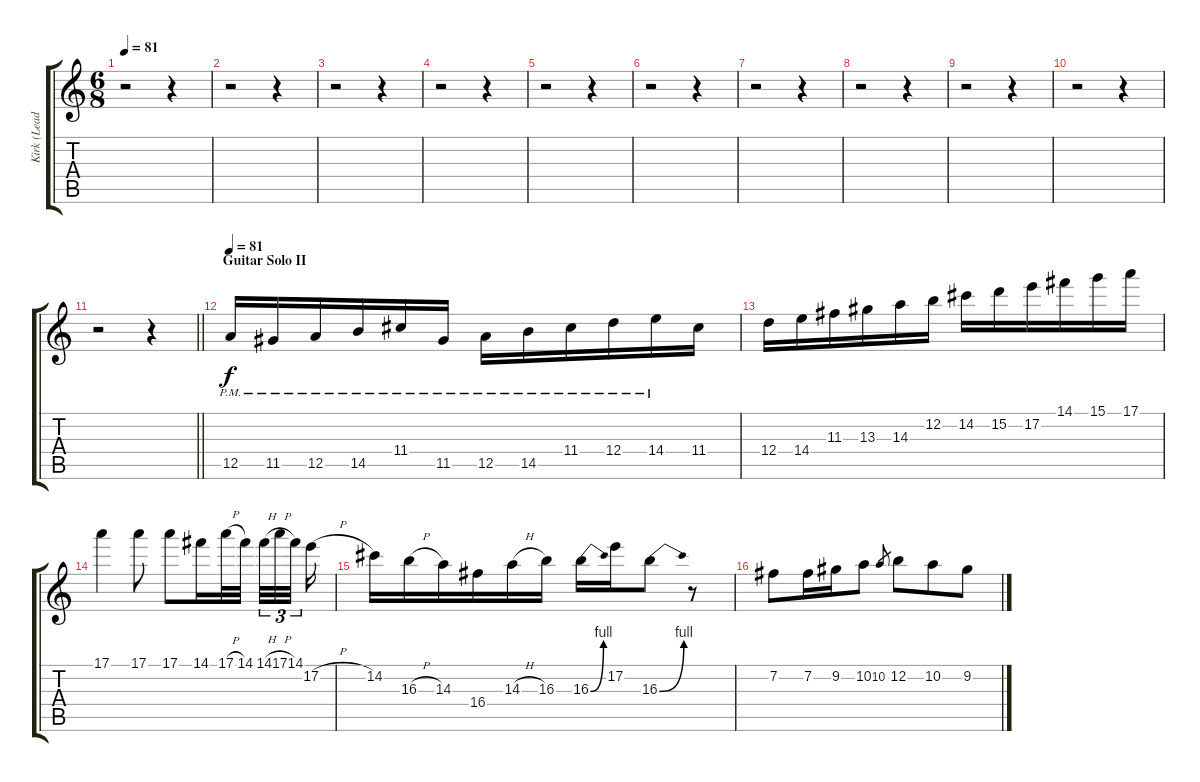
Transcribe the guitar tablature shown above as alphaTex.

\track ("Kirk (Lead Guitar)" "Kirk (Lead") {instrument distortionguitar}
\staff {score tabs}
\tuning (E4 B3 G3 D3 A2 E2) {hide}
\ts (6 8)
\tempo 81
\clef g2
\ks c
r.2{dy f} r.4 |
r.2 r.4 |
r.2 r.4 |
r.2 r.4 |
r.2 r.4 |
r.2 r.4 |
r.2 r.4 |
r.2 r.4 |
r.2 r.4 |
r.2 r.4 |
\barLineRight lightlight
r.2 r.4 |
\section ("" "Guitar Solo II")
\tempo 81
12.5{pm}.16{volume 16} 11.5{pm}.16 12.5{pm}.16 14.5{pm}.16 11.4{pm}.16 11.5{pm}.16 12.5{pm}.16 14.5{pm}.16 11.4{pm}.16 12.4{pm}.16 14.4{pm}.16 11.4.16 |
12.4.16{volume 13} 14.4.16 11.3.16 13.3.16 14.3.16 12.2.16 14.2.16 15.2.16 17.2.16 14.1.16 15.1.16 17.1.16 |
17.1.4 17.1.8 17.1.8 14.1.16 17.1{h}.32 14.1.32{beam splitsecondary} 14.1{h}.32{tu (3 2)} 17.1{h}.32{tu (3 2)} 14.1.32{tu (3 2) beam splitsecondary} 17.2{h}.16 |
14.2.16 16.3{h}.16 14.3.16 16.4.16 14.3{h}.16 16.3.16 16.3{be (bend 0 0 60 4)}.16 17.2.16 16.3{be (bend 0 0 60 4)}.8 r.8 |
7.2.8 7.2.16 9.2.16 10.2.8 10.2.8{gr} 12.2.8 10.2.8 9.2.8
